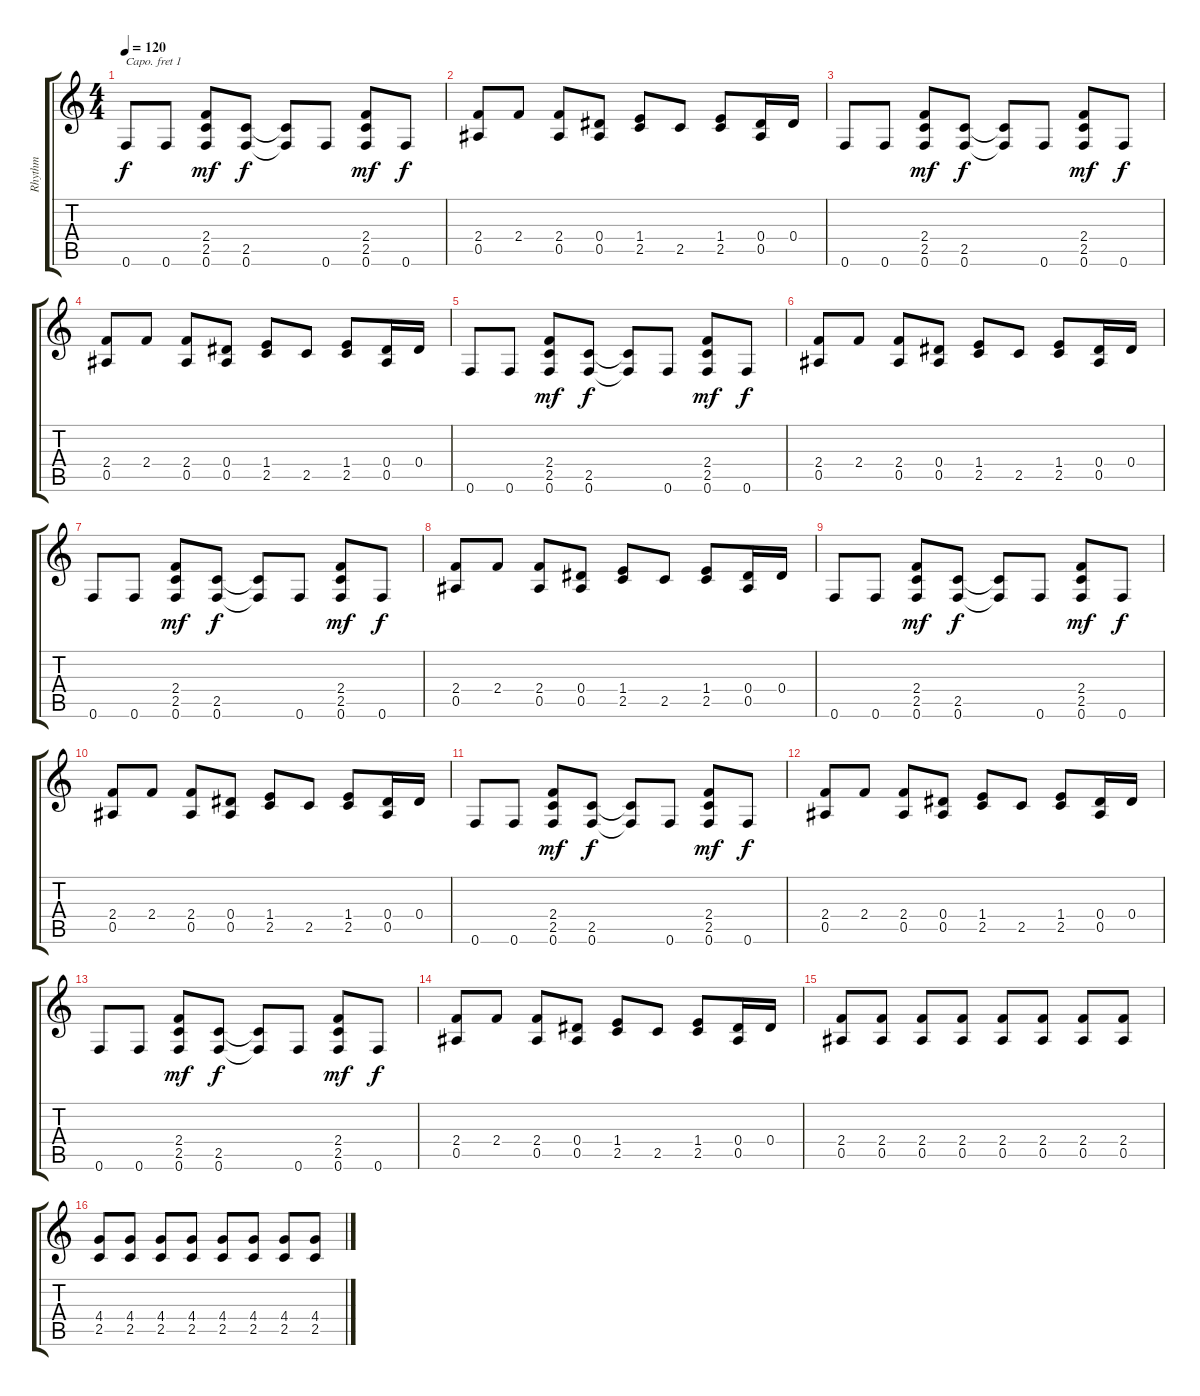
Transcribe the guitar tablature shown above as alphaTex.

\track ("Rhythm" "Rhythm") {instrument electricguitarmuted}
\staff {score tabs}
\capo 1
\tuning (E4 B3 G3 D3 A2 E2) {hide}
\ts (4 4)
\tempo 120
\clef g2
\ks c
0.6.8{dy f} 0.6.8 (2.4 2.5 0.6).8{dy mf} (2.5 0.6).8{dy f} (2.5{t} 0.6{t}).8 0.6.8 (2.4 2.5 0.6).8{dy mf} 0.6.8{dy f} |
(2.4 0.5).8 2.4.8 (2.4 0.5).8 (0.4 0.5).8 (1.4 2.5).8 2.5.8 (1.4 2.5).8 (0.4 0.5).16 0.4.16 |
0.6.8 0.6.8 (2.4 2.5 0.6).8{dy mf} (2.5 0.6).8{dy f} (2.5{t} 0.6{t}).8 0.6.8 (2.4 2.5 0.6).8{dy mf} 0.6.8{dy f} |
(2.4 0.5).8 2.4.8 (2.4 0.5).8 (0.4 0.5).8 (1.4 2.5).8 2.5.8 (1.4 2.5).8 (0.4 0.5).16 0.4.16 |
0.6.8 0.6.8 (2.4 2.5 0.6).8{dy mf} (2.5 0.6).8{dy f} (2.5{t} 0.6{t}).8 0.6.8 (2.4 2.5 0.6).8{dy mf} 0.6.8{dy f} |
(2.4 0.5).8 2.4.8 (2.4 0.5).8 (0.4 0.5).8 (1.4 2.5).8 2.5.8 (1.4 2.5).8 (0.4 0.5).16 0.4.16 |
0.6.8 0.6.8 (2.4 2.5 0.6).8{dy mf} (2.5 0.6).8{dy f} (2.5{t} 0.6{t}).8 0.6.8 (2.4 2.5 0.6).8{dy mf} 0.6.8{dy f} |
(2.4 0.5).8 2.4.8 (2.4 0.5).8 (0.4 0.5).8 (1.4 2.5).8 2.5.8 (1.4 2.5).8 (0.4 0.5).16 0.4.16 |
0.6.8 0.6.8 (2.4 2.5 0.6).8{dy mf} (2.5 0.6).8{dy f} (2.5{t} 0.6{t}).8 0.6.8 (2.4 2.5 0.6).8{dy mf} 0.6.8{dy f} |
(2.4 0.5).8 2.4.8 (2.4 0.5).8 (0.4 0.5).8 (1.4 2.5).8 2.5.8 (1.4 2.5).8 (0.4 0.5).16 0.4.16 |
0.6.8 0.6.8 (2.4 2.5 0.6).8{dy mf} (2.5 0.6).8{dy f} (2.5{t} 0.6{t}).8 0.6.8 (2.4 2.5 0.6).8{dy mf} 0.6.8{dy f} |
(2.4 0.5).8 2.4.8 (2.4 0.5).8 (0.4 0.5).8 (1.4 2.5).8 2.5.8 (1.4 2.5).8 (0.4 0.5).16 0.4.16 |
0.6.8 0.6.8 (2.4 2.5 0.6).8{dy mf} (2.5 0.6).8{dy f} (2.5{t} 0.6{t}).8 0.6.8 (2.4 2.5 0.6).8{dy mf} 0.6.8{dy f} |
(2.4 0.5).8 2.4.8 (2.4 0.5).8 (0.4 0.5).8 (1.4 2.5).8 2.5.8 (1.4 2.5).8 (0.4 0.5).16 0.4.16 |
(2.4 0.5).8 (2.4 0.5).8 (2.4 0.5).8 (2.4 0.5).8 (2.4 0.5).8 (2.4 0.5).8 (2.4 0.5).8 (2.4 0.5).8 |
(4.4 2.5).8 (4.4 2.5).8 (4.4 2.5).8 (4.4 2.5).8 (4.4 2.5).8 (4.4 2.5).8 (4.4 2.5).8 (4.4 2.5).8
